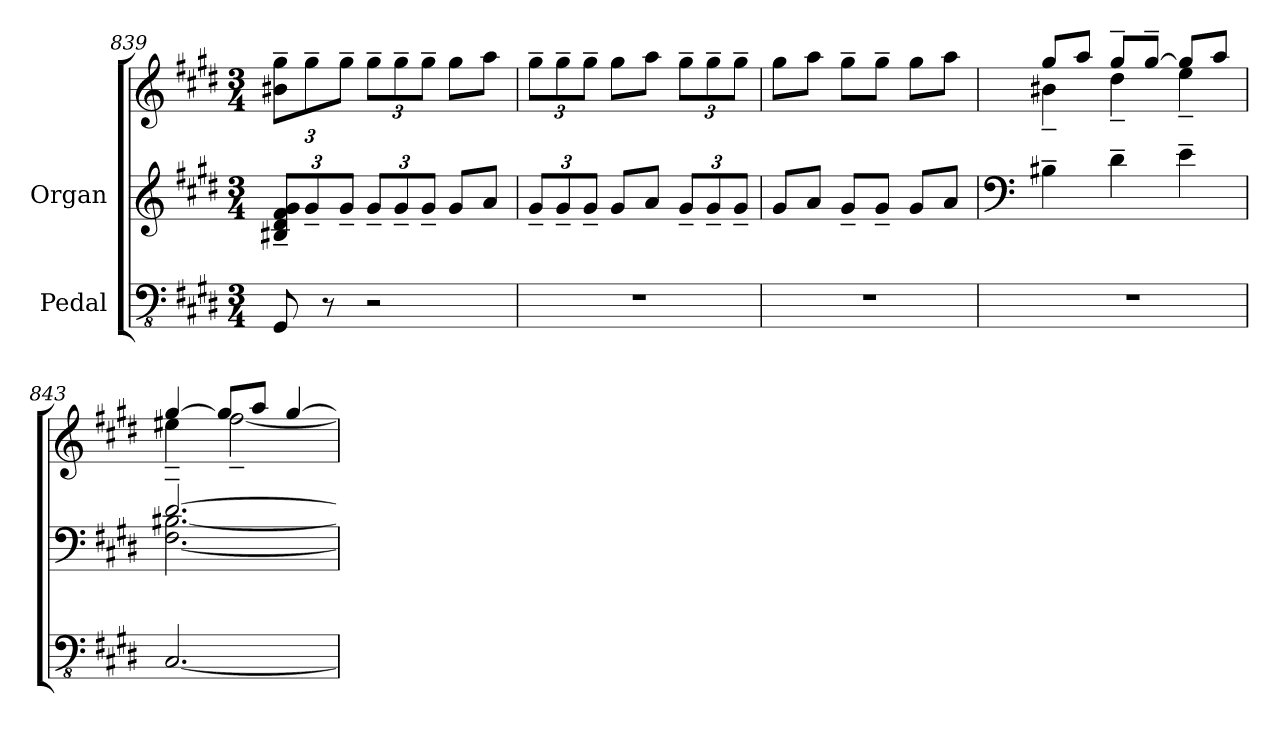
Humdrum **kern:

**kern	**kern	**kern
*part2	*part1	*part1
*staff3	*staff2	*staff1
*I"Pedal	*I"Organ	*
*clefFv4	*clefG2	*clefG2
*k[f#c#g#d#]	*k[f#c#g#d#]	*k[f#c#g#d#]
*M3/4	*M3/4	*M3/4
*	*Xbrackettup	*Xbrackettup
=839	=839	=839
8GGG#/	12B#X/~ 12d#/~ 12f#/~ 12g#/~L	12b#X\~ 12gg#\~L
.	12g#~/	12gg#~\
8r	.	.
.	12g#~/J	12gg#~\J
2r	12g#~/L	12gg#~\L
.	12g#~/	12gg#~\
.	12g#~/J	12gg#~\J
.	8g#/L	8gg#\L
.	8a/J	8aa\J
=840	=840	=840
2.r	12g#~/L	12gg#~\L
.	12g#~/	12gg#~\
.	12g#~/J	12gg#~\J
.	8g#/L	8gg#\L
.	8a/J	8aa\J
.	12g#~/L	12gg#~\L
.	12g#~/	12gg#~\
.	12g#~/J	12gg#~\J
=841	=841	=841
2.r	8g#/L	8gg#\L
.	8a/J	8aa\J
.	8g#~/L	8gg#~\L
.	8g#~/J	8gg#~\J
.	8g#/L	8gg#\L
.	8a/J	8aa\J
=842	=842	=842
*	*clefF4	*
*	*	*^
2.r	4B#X~\	8gg#/L	4b#X~\
.	.	8aa/J	.
.	4d#~\	8gg#~/L	4dd#~\
.	.	[8gg#~/J	.
.	4e~\	8gg#/L]	4ee~\
.	.	8aa/J	.
=843	=843	=843	=843
*	*^	*	*
[2.CC#/	[2.d#~/	[2.F#\ [2.B#X\	[4gg#/	4ee#X~\
.	.	.	8gg#/L]	[2ff#~\
.	.	.	8aa/J	.
.	.	.	[4gg#/	.
*	*v	*v	*	*
*	*	*v	*v
=	=	=
*-	*-	*-
